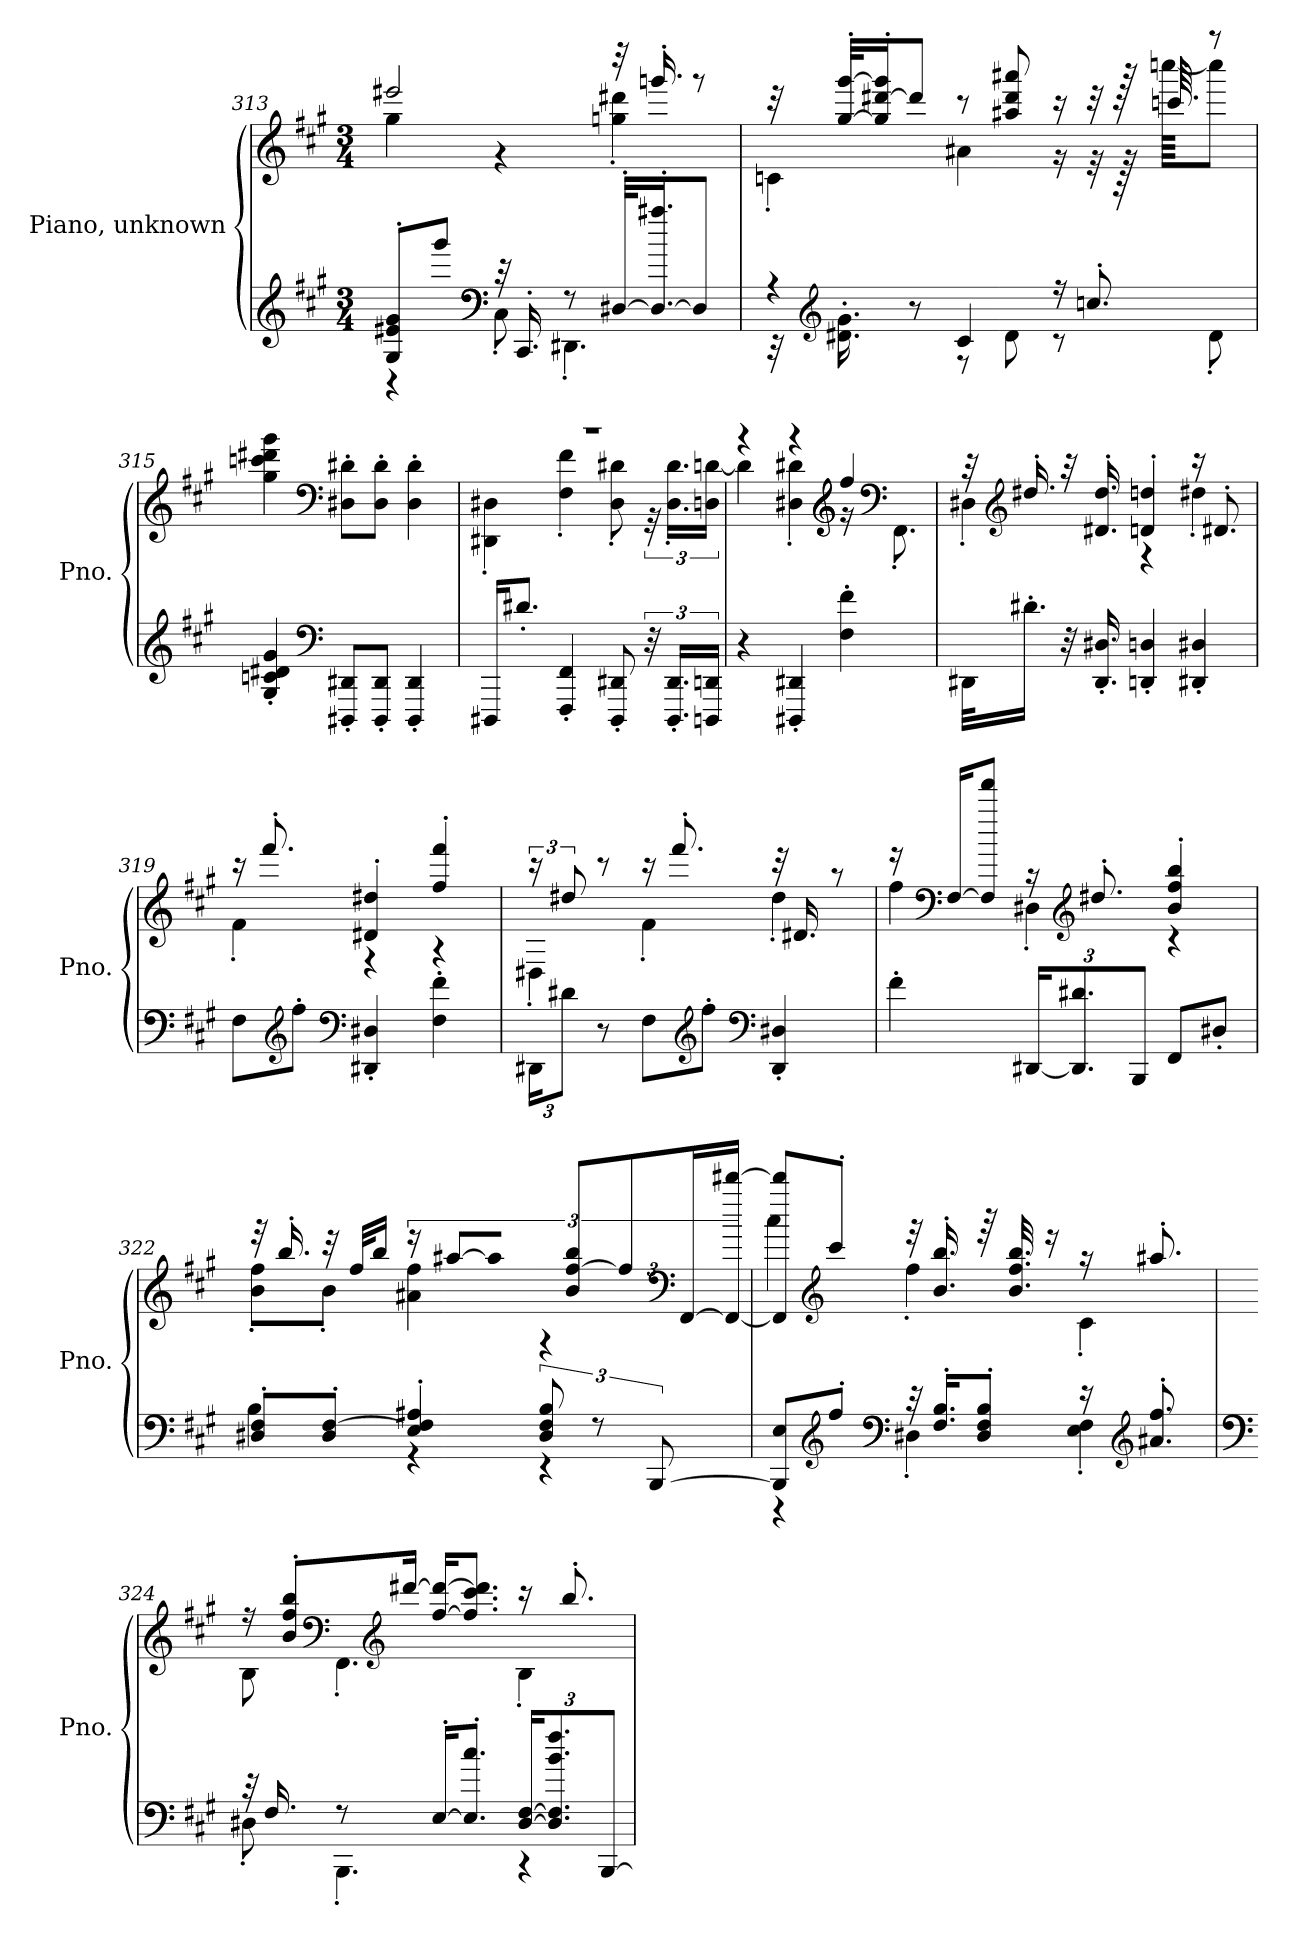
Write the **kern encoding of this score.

**kern	**kern
*part1	*part1
*staff2	*staff1
*I"Piano, unknown	*
*I'Pno.	*
!!LO:LB:g=z
*clefG2	*clefG2
*k[f#c#g#]	*k[f#c#g#]
*M3/4	*M3/4
=313	=313
*^	*^
8G#/' 8e#X/' 8g#/'L	4r	2eee#X/	4gg#\
8ggg#/J	.	.	.
*clefF4	*	*	*
32r	8C#'\	.	4r
16.CC#'/	.	.	.
8r	4.DD#X'\	.	.
[32D#X'/KLL	.	32r	4ggn\' 4ddd#X\'
16.D#/_' 16.aa#X/'J	.	16.gggn'/	.
8D#/J]	.	8r	.
=314	=314	=314	=314
4r	32r	32r	4cn'\
*clefG2	*	*	*
.	16.d#X\' 16.g#\'	[32gg#/' [32ggg#/'KLL	.
.	.	16gg#/]' [16ddd#X/' 16ggg#/]'J	.
.	8r	8ddd#/J]	.
4c#/	8r	8r	4a#X\
.	8d#\	8aa#X/ 8ddd#/ 8aaa#X/	.
16r	8r	16r	16r
8.ccn'/	.	32r	32r
.	.	128r	128r
.	.	64.cccn/	[64.ccccn\KKKL
.	8d#'\	8r	8cccc\J]
*v	*v	*	*
*	*v	*v
!!LO:LB:g=z
=315	=315
4G#/' 4cn/' 4d#X/' 4g#/'	4gg#\ 4cccn\ 4ddd#X\ 4ggg#\
*clefF4	*clefF4
8DDD#X/' 8DD#X/'L	8D#X\' 8d#X\'L
8DDD#/' 8DD#/'J	8D#\' 8d#\'J
4DDD#/' 4DD#/'	4D#\' 4d#\'
=316	=316
*	*^
16DDD#X/KL	2.r	4DD#X\' 4D#X\'
8.d#X'/J	.	.
4FFF#/' 4FF#/'	.	4F#\' 4f#\'
8DDD#/' 8DD#X/'	.	8D#\' 8d#X\'
48r	.	48r
24.DDD#/' 24.DD#/'LL	.	24.D#\' 24.d#\'LL
24DDDn/ 24DDn/JJ	.	24Dn\ [24dn\JJ
=317	=317	=317
4r	4r	4d\]
4DDD#X/' 4DD#X/'	4r	4D#X\' 4d#X\'
*	*clefG2	*
4F#\' 4f#\'	4ff#/	16r
*	*clefF4	*
.	.	8.FF#'\
!!LO:LB:g=z	!!
=318	=318	=318
32DD#X\KLL	32r	4D#X'\
*	*clefG2	*
16.d#X'\JJ	16.dd#X'/	.
32r	32r	.
16.DD#/' 16.D#X/'	16.d#X/' 16.dd#/'	.
4DDn/' 4Dn/'	4dn/' 4ddn/'	4r
4DD#X/' 4D#X/'	16r	4dd#X'\
.	8.d#X'/	.
=319	=319	=319
8F#\L	16r	4f#'\
.	8.fff#'/	.
*clefG2	*	*
8ff#'\J	.	.
*clefF4	*	*
4DD#X/' 4D#X/'	4d#X/' 4dd#X/'	4r
4F#\' 4f#\'	4ff#/' 4fff#/'	4r
=320	=320	=320
*Xbrackettup	*	*
24DD#X\KL	24r	4D#X'\
12d#X\J	12dd#X/	.
8r	8r	.
8F#\L	16r	4f#'\
.	8.fff#'/	.
*clefG2	*	*
8ff#'\J	.	.
*clefF4	*	*
4DD#/' 4D#X/'	32r	4dd#'\
.	16.d#X/	.
.	8r	.
!!LO:LB:g=z	!!
=321	=321	=321
4f#'\	16r	4ff#\
*	*clefF4	*
.	[16F#/KL	.
.	8F#/] 8fff#/J	.
[24DD#X/KL	16r	4D#X'\
12.DD#/] 12.d#X/	.	.
*	*clefG2	*
.	8.dd#X'/	.
12BBB/J	.	.
8FF#/L	4b/' 4ff#/' 4bb/'	4r
8D#X'/J	.	.
=322	=322	=322
*^	*	*
8D#X/' 8F#/'L	4B\	32r	8b\' 8ff#\'L
.	.	16.bb'/	.
8D#/' [8F#/'J	.	32r	8b'\J
.	.	32ff#/KLL	.
.	.	16bb/JJ	.
4E/' 4F#/]' 4A#X/'	4r	24r	4a#X\ 4ff#\
.	.	[12aa#X/L	.
.	.	8aa#/J]	.
*brackettup	*	*Xbrackettup	*
12D#/ 12F#/ 12B/	4r	12b/ [12ff#/ 12bb/L	4r
12r	.	12ff#/]	.
*	*	*clefF4	*
[12BBB/	.	[24FF#/L	.
.	.	24FF#/_ [24ddd#X/JJ	.
!!LO:PB:g=z	!!
=323	=323	=323	=323
8BBB/] 8E/L	4r	8FF#/] 8ddd#/]L	4cc#\
*clefG2	*	*clefG2	*
8ff#'/J	.	8ccc#'/J	.
*clefF4	*	*	*
32r	4D#X'\	32r	4ff#'\
16.F#/' 16.B/'KL	.	16.b/' 16.bb/'	.
8D#/' 8F#/' 8B/'J	.	64r	.
.	.	32.b/ 32.ff#/ 32.bb/	.
.	.	16r	.
16r	4E\' 4F#\'	16r	4c#'\
*clefG2	*	*	*
8.a#X/' 8.ff#/'	.	8.aa#X'/	.
=324	=324	=324	=324
*clefF4	*	*	*
32r	8D#X'\	16r	8B\
16.F#/	.	.	.
.	.	8b/' 8ff#/' 8bb/'L	.
*	*	*clefF4	*
8r	4.BBB'\	.	4.FF#'\
*	*	*clefG2	*
.	.	[16ddd#X/Jk	.
[16E'/KL	.	[16ff#/ 16ddd#/_KL	.
8.E/]' 8.cc#/'J	.	8.ff#/] 8.ccc#/ 8.ddd#/]J	.
*Xbrackettup	*	*	*
[24D#/ [24F#/KL	4r	16r	4B'\
12.D#/] 12.F#/] 12.b/ 12.ff#/	.	.	.
.	.	8.bb'/	.
[12BBB/J	.	.	.
*v	*v	*	*
*	*v	*v
=	=
*-	*-
